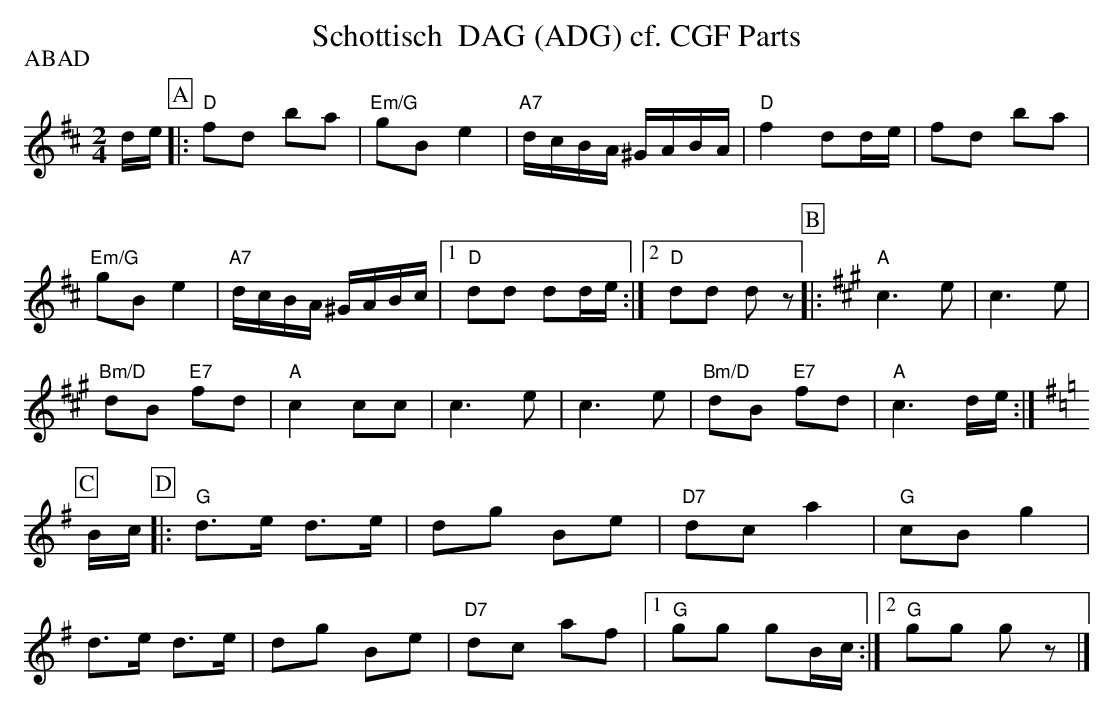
X:1
T:Schottisch  DAG (ADG) cf. CGF Parts
P:ABAD
M:2/4
L:1/16
K:Dmaj%%MIDI gchordon
de [P:A] |: "D"f2d2 b2a2 | "Em/G"g2B2e4 | "A7"dcBA ^GABA | "D"f4 d2de | f2d2 b2a2 |
"Em/G"g2B2e4 | "A7"dcBA ^GABc |1 "D"d2d2 d2de :|2 "D"d2d2 d2z2 [P:B] |: [K:Amaj] [L:1/8] "A"c3e | c3e |
"Bm/D"dB "E7"fd | "A"c2cc | c3e | c3e | "Bm/D"dB "E7"fd | "A"c3d/2e/2 :|
[K:Gmaj][P:C] B/2c/2 [P:D] |: "G"d>e d>e | dg Be | "D7"dca2 | "G"cBg2 |
d>e d>e | dg Be | "D7"dc af |1 "G"gg gB/2c/2 :|2 "G"gg gz |]
